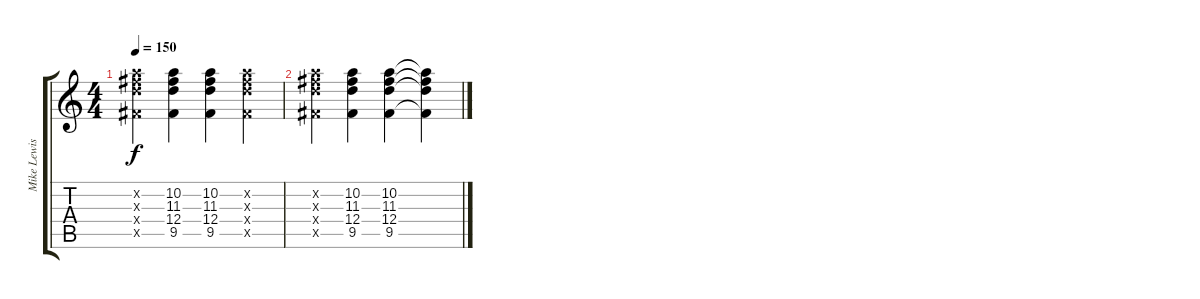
\track ("Mike Lewis (optional)" "Mike Lewis") {instrument electricguitarjazz}
\staff {score tabs}
\tuning (E4 B3 G3 D3 A2 D2) {hide}
\ts (4 4)
\tempo 150
\clef g2
\ks c
(10.2{x} 11.3{x} 12.4{x} 9.5{x}).4{dy f} (10.2 11.3 12.4 9.5).4 (10.2 11.3 12.4 9.5).4 (10.2{x} 11.3{x} 12.4{x} 9.5{x}).4 |
(10.2{x} 11.3{x} 12.4{x} 9.5{x}).4 (10.2 11.3 12.4 9.5).4 (10.2 11.3 12.4 9.5).4 (10.2{t} 11.3{t} 12.4{t} 9.5{t}).4
